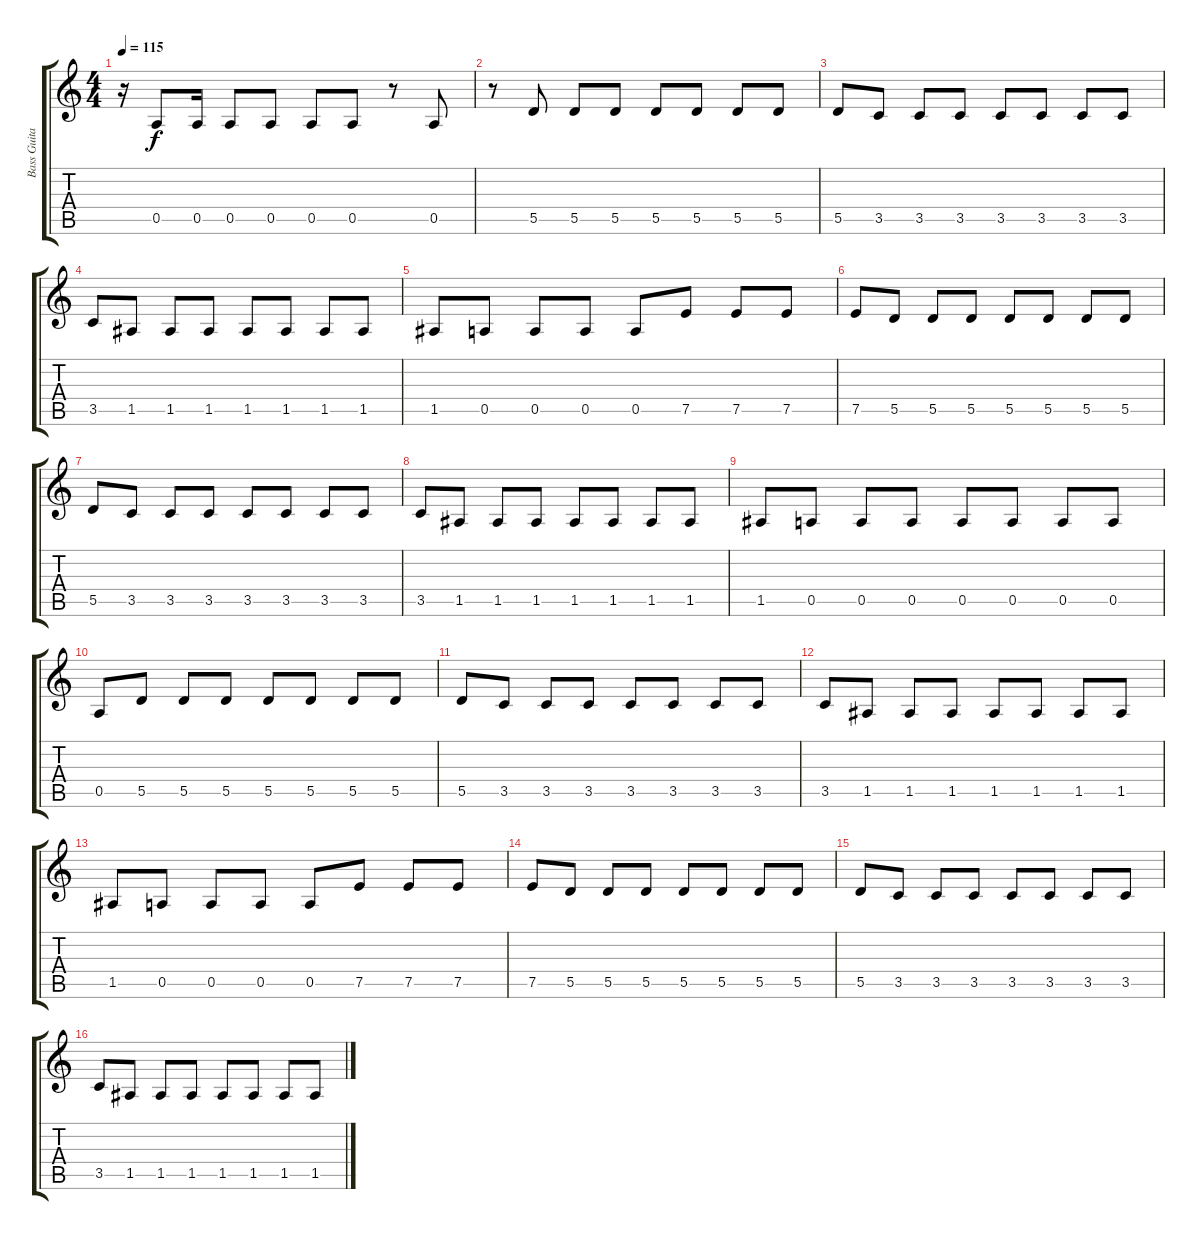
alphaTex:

\track ("Bass Guitar" "Bass Guita") {instrument electricbassfinger}
\staff {score tabs}
\tuning (E4 B3 G3 D3 A2 D2) {hide}
\ts (4 4)
\tempo 115
\clef g2
\ks c
r.16{dy f} 0.5.8 0.5.16 0.5.8 0.5.8 0.5.8 0.5.8 r.8 0.5.8 |
r.8 5.5.8 5.5.8 5.5.8 5.5.8 5.5.8 5.5.8 5.5.8 |
5.5.8 3.5.8 3.5.8 3.5.8 3.5.8 3.5.8 3.5.8 3.5.8 |
3.5.8 1.5.8 1.5.8 1.5.8 1.5.8 1.5.8 1.5.8 1.5.8 |
1.5.8 0.5.8 0.5.8 0.5.8 0.5.8 7.5.8 7.5.8 7.5.8 |
7.5.8 5.5.8 5.5.8 5.5.8 5.5.8 5.5.8 5.5.8 5.5.8 |
5.5.8 3.5.8 3.5.8 3.5.8 3.5.8 3.5.8 3.5.8 3.5.8 |
3.5.8 1.5.8 1.5.8 1.5.8 1.5.8 1.5.8 1.5.8 1.5.8 |
1.5.8 0.5.8 0.5.8 0.5.8 0.5.8 0.5.8 0.5.8 0.5.8 |
0.5.8 5.5.8 5.5.8 5.5.8 5.5.8 5.5.8 5.5.8 5.5.8 |
5.5.8 3.5.8 3.5.8 3.5.8 3.5.8 3.5.8 3.5.8 3.5.8 |
3.5.8 1.5.8 1.5.8 1.5.8 1.5.8 1.5.8 1.5.8 1.5.8 |
1.5.8 0.5.8 0.5.8 0.5.8 0.5.8 7.5.8 7.5.8 7.5.8 |
7.5.8 5.5.8 5.5.8 5.5.8 5.5.8 5.5.8 5.5.8 5.5.8 |
5.5.8 3.5.8 3.5.8 3.5.8 3.5.8 3.5.8 3.5.8 3.5.8 |
3.5.8 1.5.8 1.5.8 1.5.8 1.5.8 1.5.8 1.5.8 1.5.8
